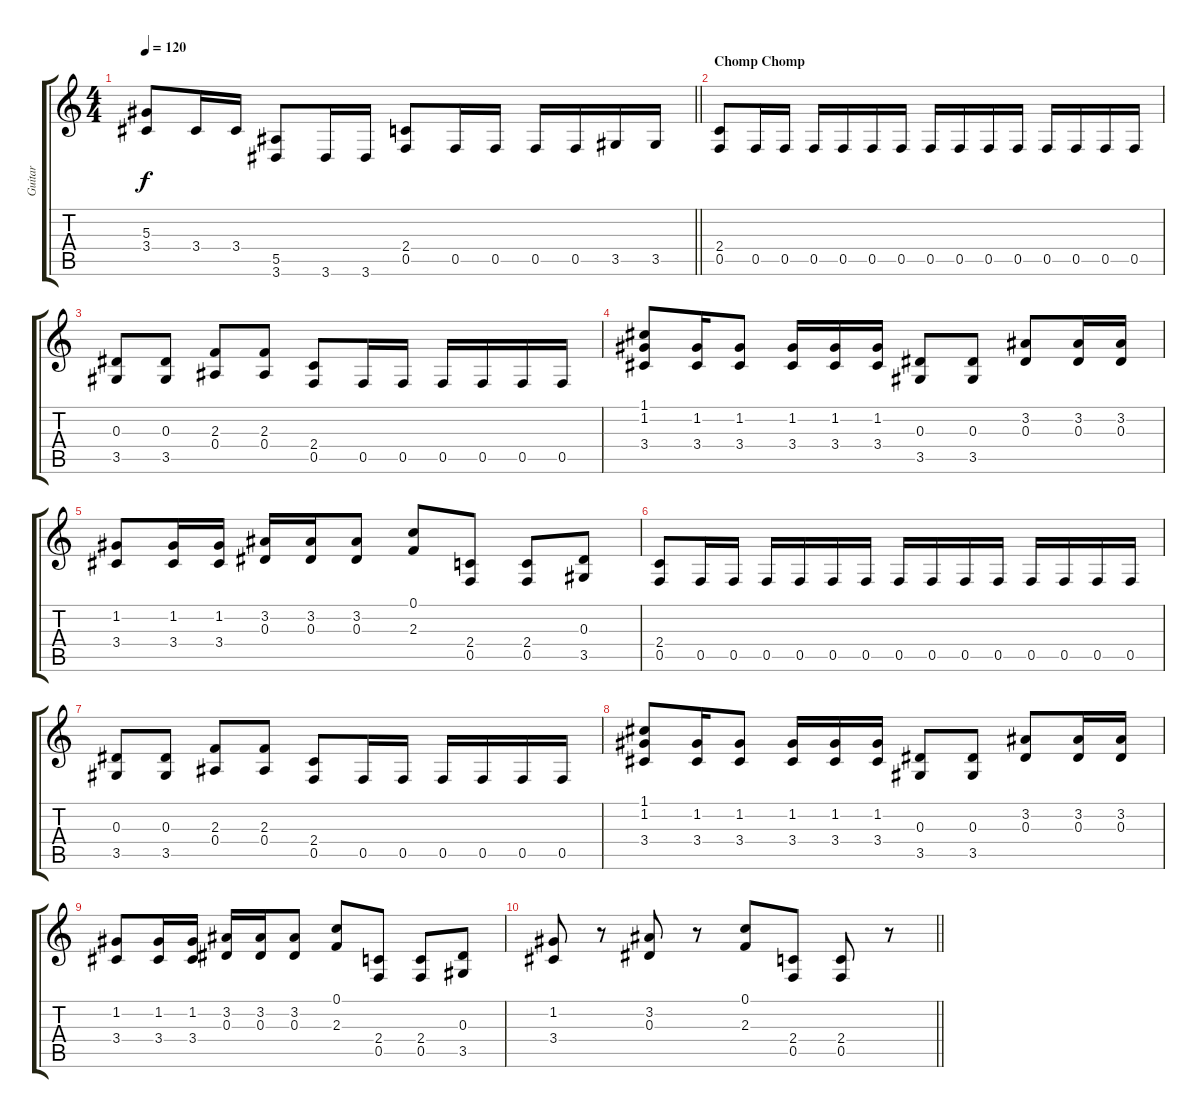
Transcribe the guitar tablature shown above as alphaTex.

\track ("Guitar" "Guitar") {instrument distortionguitar}
\staff {score tabs}
\tuning (C4 G3 Eb3 Bb2 F2 C2) {hide}
\ts (4 4)
\tempo 120
\clef g2
\barLineRight lightlight
\ks c
(5.3 3.4).8{dy f} 3.4.16 3.4.16 (5.5 3.6).8 3.6.16 3.6.16 (2.4 0.5).8 0.5.16 0.5.16 0.5.16 0.5.16 3.5.16 3.5.16 |
\section ("" "Chomp Chomp")
(2.4 0.5).8 0.5.16 0.5.16 0.5.16 0.5.16 0.5.16 0.5.16 0.5.16 0.5.16 0.5.16 0.5.16 0.5.16 0.5.16 0.5.16 0.5.16 |
(0.3 3.5).8 (0.3 3.5).8 (2.3 0.4).8 (2.3 0.4).8 (2.4 0.5).8 0.5.16 0.5.16 0.5.16 0.5.16 0.5.16 0.5.16 |
(1.1 1.2 3.4).8 (1.2 3.4).16 (1.2 3.4).8 (1.2 3.4).16 (1.2 3.4).16 (1.2 3.4).16 (0.3 3.5).8 (0.3 3.5).8 (3.2 0.3).8 (3.2 0.3).16 (3.2 0.3).16 |
(1.2 3.4).8 (1.2 3.4).16 (1.2 3.4).16 (3.2 0.3).16 (3.2 0.3).16 (3.2 0.3).8 (0.1 2.3).8 (2.4 0.5).8 (2.4 0.5).8 (0.3 3.5).8 |
(2.4 0.5).8 0.5.16 0.5.16 0.5.16 0.5.16 0.5.16 0.5.16 0.5.16 0.5.16 0.5.16 0.5.16 0.5.16 0.5.16 0.5.16 0.5.16 |
(0.3 3.5).8 (0.3 3.5).8 (2.3 0.4).8 (2.3 0.4).8 (2.4 0.5).8 0.5.16 0.5.16 0.5.16 0.5.16 0.5.16 0.5.16 |
(1.1 1.2 3.4).8 (1.2 3.4).16 (1.2 3.4).8 (1.2 3.4).16 (1.2 3.4).16 (1.2 3.4).16 (0.3 3.5).8 (0.3 3.5).8 (3.2 0.3).8 (3.2 0.3).16 (3.2 0.3).16 |
(1.2 3.4).8 (1.2 3.4).16 (1.2 3.4).16 (3.2 0.3).16 (3.2 0.3).16 (3.2 0.3).8 (0.1 2.3).8 (2.4 0.5).8 (2.4 0.5).8 (0.3 3.5).8 |
\barLineRight lightlight
(1.2 3.4).8 r.8 (3.2 0.3).8 r.8 (0.1 2.3).8 (2.4 0.5).8 (2.4 0.5).8 r.8
